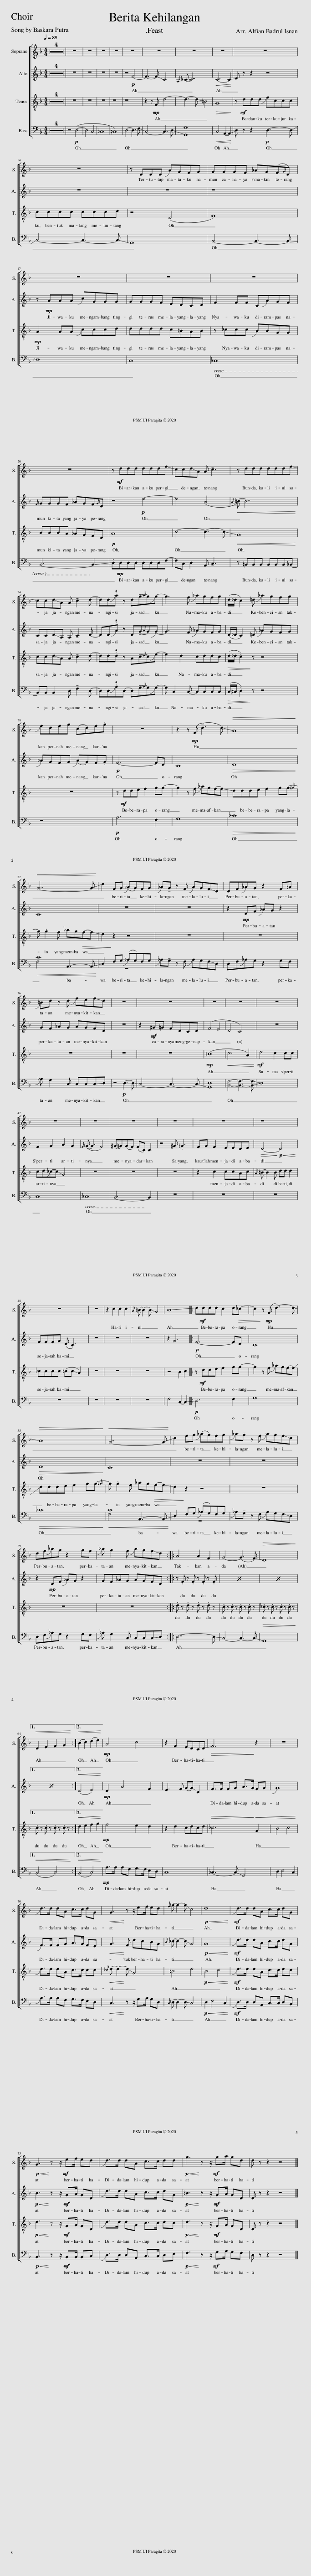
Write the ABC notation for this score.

X:1
%%score [ 1 2 3 ( 4 5 ) ]
L:1/8
Q:1/4=85
M:4/4
I:linebreak $
K:F
V:1 treble
V:2 treble
V:3 treble-8
V:4 bass
V:5 bass
V:1
 z8 | z8 | z8 | z8 | z8 | %5
 z8 | z8 | z8 | z8 | z8 | %10
 z8 | z8 | z8 |$ z8 | z DDD !slide!AGFG | %15
 GGGF _AG(F{G}D) |$ z8 | z8 | z8 |$ z8 | %20
 z!mf! ddd ddd!-(!f | !-)!cc!-(!d!-)!A A !tenuto!c3 | z ddd ddd!-(!f |$ !-)!cc!-(!d!-)!A A !tenuto!c2 d- | dd!slide!.a z d!tenuto!g-{a}g!slide!g- | %25
 g3 f !slide!_agfg | (d/_d/ c2) =d !slide!_agfg |$ !slide!fdfg (cd)f.g | z8 | z2 z!mp! (F !tenuto!d3-) !-(!d | %30
!>(! !-)!A8!>)! |$!<(! G7- !-(!G!<)! | !-)!d2 FG (!slide!_AG)FG | !slide!_A!tenuto!G z F !slide!AG!-(!F!-)!D | DF!slide!_AG z2 F=A |$ %35
 !slide!=Bd z d !slide!fe!-(!f!-)!d | z8 | z8 | z8 | z8 | %40
 z8 |$ z8 | z8 | z8 | z8 | %45
 z8 | z8 |$ z8 | z8 | z2 c2 c2 c2 | %50
{A} =B- B2- !-(!B !-)!G4 | !-(!B8 |: !-)!d!mf!ddd c2 d!>(!_c- | c2!>)! z!mp! (F !tenuto!d3-) !-(!d |$!>(! !-)!A8!>)! | %55
!<(! G7- !-(!G!<)! | !-)!d2 fg (!slide!_ag)fg | !slide!_a!tenuto!g z f !slide!ag!-(!f!-)!d |$ df!slide!_ag z2 gf | !slide!_a g2 f !slide!ag!-(!f!-)!d :: %60
 A4 A2 F2 | G4- (G3 !-(!F) |!>(! !-)!D8!>)! |1$!<(! D2 E2 F2 G2!<)! :|2!<(! (B2 c2) (d2 e2)!<)! || %65
!mp! A4 c4 | z2 F2 EDC!-(!D |!>(! !-)!F6!>)! z2 | z8 |$ !slide!d>d dA c>c dG | %70
!<(! G3!<)! z z/ ef/ ed |{f} g- g2- !-(!g !-)!c4 |!p!!<(! d8!<)! |!mf! !slide!d>d dA c>c dG |$!p!!<(! G3!<)! z z/!mf! ef/ ed | %75
 !slide!d>d dA c>c dd |!p!!<(! g3!<)! z z/!mf! ga/ gd | d z z2 z4 |] %78
V:2
 z8 | z8 | z8 | z8 | z8 | %5
 z8 | z8 | z8 | z4!p! F4- | F3- !-(!F !-)!C4 | %10
{A,} _C- C7 |!<(! C6- !-(!C2!<)! | !-)!D z z2 z4 |$ z8 | z8 | %15
 z8 |$ z!mp! AAA !slide!cGGG | GGGF EDCD | F2 FF C!slide!AGF |${F} GGGF _AGF{G}D | %20
 z4!p! d4- | d4 (A4 |!<(!{A} =B-) B7!<)! |$ CC!-(!D!-)!A, A, !tenuto!C2 D- | DD!slide!.A z D!tenuto!G-{A}G!slide!G- | %25
 G3 F !slide!_AGFG | (D/_D/ C2) =D !slide!_AGFG |$ !slide!_AGFG (!slide!AG)F.G |!p! F6- FD | C8 | %30
!>(! D8!>)! |$ C8 | z8 | z8 | z2!mp! DF !slide!_AG z2 |$ %35
 GF_AG AGFD | z8 | z2!mf! ^G=G FDCD | (F4 E4 | D4 C4) | %40
 z8 |$ F2 G2 A2 G2 |{F} (G- G3 F4) | (^G=G)(GF) (FC) C2 | z4 ^G .=G3 | %45
 FG F2 EEDE |!>(! D4-!>)!!p!!<(! D4!<)! |$ FFFG (D .C3) | z8 | z8 | %50
 z8 | z2 G6 |:!p! F6- FD | C8 |$!>(! D8!>)! | %55
 C8 | z8 | z8 |$ z2!mp! DF !slide!_AG z2 | GF_AG AGFD :: %60
 z .F z .F z .F z .F | x8 | x8 |1$ x8 :|2!<(! (D4 E4)!<)! || %65
!mp! D2 A4 F2 | E3 F G-!-(!G !-)!C2 | F>F FG A>G FG | !slide!G8 |$ !slide!F>F FG A>G FE | %70
!<(! G3!<)! F dcBG |{B} _c- c2- !-(!c !-)!G4 |!p!!<(! G8!<)! |!mf! !slide!d>d dA c>c dG |$!p!!<(! B3!<)! z z/!mf! GA/ GD | %75
 !slide!d>d dA c>c dG |!p!!<(! =B3!<)! z z/!mf! GA/ GD | D z z2 z4 |] %78
V:3
 z8 | z8 | z8 | z8 | z8 | %5
 z8 | z8 | z8 | z8 | z2 z!mp! F d4- | %10
 d3- !-(!d !-)!=B4 |!>(! G8!>)! | z!mf! ddd !slide!fccc |$ cccc cccd | z4 (D4 | %15
 F8) |$!mp! A2 AA !slide!cccd | dddd c=BAB | z _ccc !slide!BBGG |$ BBBA _AGFD | %20
!p! A8 | c4- c3- !-(!c |!<(! !-)!G8!<)! |$ cc!-(!d!-)!A A !tenuto!c2 d- | dd.d z A!tenuto!c-{d}c!slide!e- | %25
 e2 d2 cddc |!>(! (d/_d/ .c2)!>)! z z4 |$ z8 | z!mf! dde f2 gg- | g2 z f !slide!_agf-!-(!f | %30
 !-)!ddde f2 gg-{^g} |$ g .g2 f _ag!>(!f-!-(!f | !-)!d2!>)! z2 z4 | z8 | z8 |$ %35
 z8 | z8 | z8 |!mp! (=B8 |!<(! c6 A2)!<)! | %40
!mf! d4 c2 cc |$ cd!slide!_c-!-(!c !-)!G4 | z8 | z8 | z8 | %45
 z2 c2 ccAc |{A} =B- B2 B dd d2 |$ _cccc (=c!-(!c !-)!A2) | z8 | z8 | %50
 z8 | z4 B2 c2 |: z!mf! dde f2 gg- | g2 z f !slide!_agf-!-(!f |$ !-)!ddde f2 gg-{^g} | %55
 g .g2 f _ag!>(!f-!-(!f | !-)!d2!>)! z2 z4 | z8 |$ z8 | z8 :: %60
 .d z .d z .d z .d z | .c z .c z .c z .c z | ._c z .c z .c z .c z |1$ .c z .c z .c z .c z :|2!<(! d2 e2 f2 g2!<)! || %65
!mp! f4 e2 d2 | z2 d2 cdc!-(!d |!>(! !-)!_c6!>)!!<(! G2 | B4 c4!<)! |$ !slide!d>d dA c>c cc | %70
!<(!{_c} d- d2-!<)! !-(!d !-)!G4 | =B4 d4 |!p!!<(! B4 c4!<)! |!mf! !slide!d>d dA c>c dc |$!p!!<(! d3!<)! z z/!mf! GA/ GD | %75
 !slide!d>d dA c>c dc |!p!!<(! d3!<)! z z/!mf! GA/ GD | D z z2 z4 |] %78
V:4
 z8 | z8 | z8 | z8 | z4!p! (D,4- | %5
 D,4 C,4 | _C,8 | =C,8) | D,4- D,3 !-(!F, | !-)!C,4- C,3 !-(!D, | %10
 !-)!G,,8 |!<(! C,4 A,,2- !-(!A,,2!<)! | !-)!D, z z2!p! D,3- !-(!D, |$ !-)!C,4- C,3- !-(!C, | !-)!G,,8 | %15
 B,,4- B,,3- !-(!B,, |$ !-)!D,8 | C,8 | _C,8 |$ B,,6- !-(!B,,2 | %20
 !-)!.D,!mp!D,D,D, D,D,D,F,- | F,C, D,2 A,, !tenuto!C,3 | z =B,,B,,B,, B,,B,,B,,_B,,- |$ B,,B,, B,,2 D, !tenuto!F,2 D,- | D,D,!slide!.A,D,- D,!tenuto!G,-{A,}G,!slide!G,- | %25
 G, C,2 C,- C,C,C,C, |!>(! (C,/^C,/ .D,2)!>)! z z4 |$ z8 |!p! A,6 F,2 | G,8 | %30
!>(! _C8!>)! |$!<(! F,4 A,,3- !-(!A,,!<)! | !-)!D,2 F,G, (!slide!_A,G,)F,G, | !slide!_A,!tenuto!G, z F, !slide!A,G,!-(!F,!-)!D, | D,F,!slide!_A,G, z2 G,F, |$ %35
 !slide!_A, G,2 C, C,C,!-(!C,!-)!D, | z4!p! D,3- !-(!D, | !-)!C,4- C,3- !-(!C, | !-)![G,,D,]8 | [B,,F,]4- [B,,F,]3- !-(![B,,F,] | %40
 !-)!D,8 |$ C,8 | _C,8 | B,,6- B,,2 | z8 | %45
 z8 | z8 |$ z8 | z8 | z8 | %50
 z8 | F,4 C,2- !-(!C,2 |:!p! !-)!D,6 F,2 | G,8 |$!>(! _C8!>)! | %55
!<(! F,4 A,,3- !-(!A,,!<)! | !-)!D,2 F,G, (!slide!_A,G,)F,G, | !slide!_A,!tenuto!G, z F, !slide!A,G,!-(!F,!-)!D, |$ D,F,!slide!_A,G, z2 G,F, | !slide!_A, G,2 C, C,C,!-(!C,!-)!D, :: %60
 D,7- !-(!D, | !-)!C,4- C,3- !-(!C, |!>(! !-)!G,,8!>)! |1$!<(! (B,,4 C,4)!<)! :|2!<(! (B,,4 C,4)!<)! || %65
!mp! A,>A, A,F, G,>F, E,D, | C,8 | _C,3- !-(!C, !-)!G,,4 | D,2 E,4 C,2 |$ !slide!A,>A, A,F, G,>F, E,D, | %70
!<(! C,3!<)! z z/ G,A,/ G,D, |{C,} D,- D,2- !-(!D, !-)!C,4 |!p!!<(! D,2 E,4 C,2!<)! |!mf! !slide!D,>D, D,A,, C,>C, D,B,, |$!p!!<(! B,,3!<)! z z/!mf! B,,B,,/ B,,C, | %75
 !slide!D,>D, D,A,, C,>C, D,E, |!p!!<(! F,3!<)! z z/!mf! G,A,/ G,F, | D, z z2 z4 |] %78
V:5
 x8 | x8 | x8 | x8 | x8 | %5
 x8 | x8 | x8 | x8 | x8 | %10
 G,8 | x8 | x8 |$ x8 | x8 | %15
 x8 |$ x8 | x8 | x8 |$ x8 | %20
 x8 | x8 | x8 |$ x8 | x8 | %25
 x8 | x8 |$ x8 | x8 | x8 | %30
 x8 |$ C8 | z8 | x8 | x8 |$ %35
 x8 | x8 | x8 | x8 | x8 | %40
 x8 |$ x8 | x8 | x8 | x8 | %45
 x8 | x8 |$ x8 | x8 | x8 | %50
 x8 | x8 |: x8 | x8 |$ x8 | %55
 C8 | z8 | x8 |$ x8 | x8 :: %60
 x8 | x8 | x8 |1$ x8 :|2 x8 || %65
 x8 | x8 | x8 | x8 |$ x8 | %70
 x8 | x8 | x8 | x8 |$ x8 | %75
 x8 | x8 | x8 |] %78
